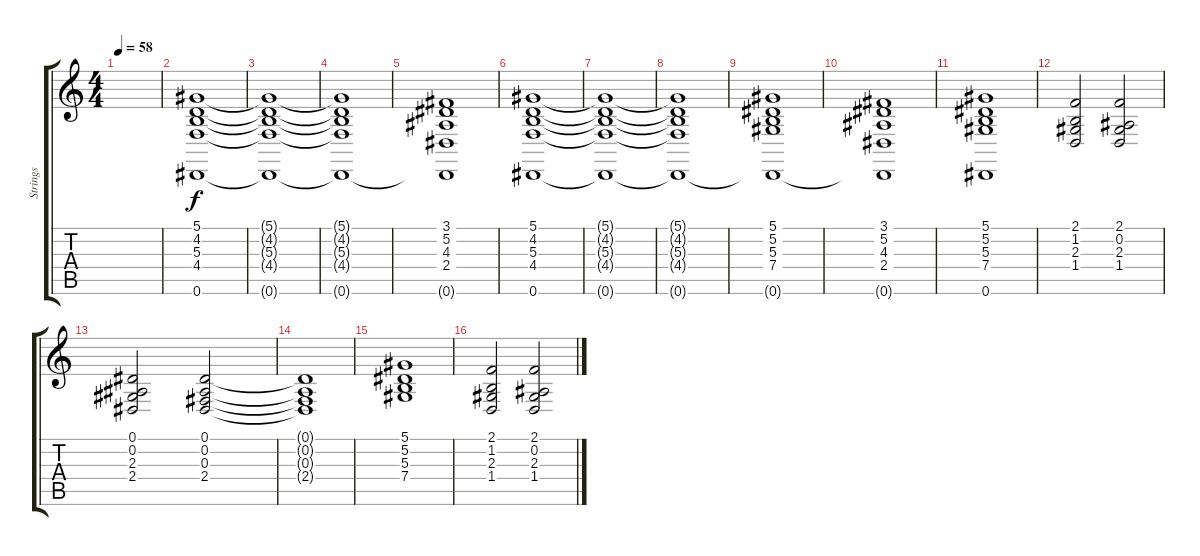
\track ("Strings" "Strings") {instrument stringensemble1}
\staff {score tabs}
\tuning (Eb4 Bb3 Gb3 Db3 Ab2 Eb2) {hide}
\ts (4 4)
\tempo 58
\clef g2
\ks c
|
(5.1 4.2 5.3 4.4 0.6).1 |
(5.1{t} 4.2{t} 5.3{t} 4.4{t} 0.6{t}).1 |
(5.1{t} 4.2{t} 5.3{t} 4.4{t} 0.6{t}).1 |
(3.1 5.2 4.3 2.4 0.6{t}).1 |
(5.1 4.2 5.3 4.4 0.6).1 |
(5.1{t} 4.2{t} 5.3{t} 4.4{t} 0.6{t}).1 |
(5.1{t} 4.2{t} 5.3{t} 4.4{t} 0.6{t}).1 |
(5.1 5.2 5.3 7.4 0.6{t}).1 |
(3.1 5.2 4.3 2.4 0.6{t}).1 |
(5.1 5.2 5.3 7.4 0.6).1 |
(2.1 1.2 2.3 1.4).2 (2.1 0.2 2.3 1.4).2 |
(0.1 0.2 2.3 2.4).2 (0.1 0.2 0.3 2.4).2 |
(0.1{t} 0.2{t} 0.3{t} 2.4{t}).1 |
(5.1 5.2 5.3 7.4).1 |
(2.1 1.2 2.3 1.4).2 (2.1 0.2 2.3 1.4).2
